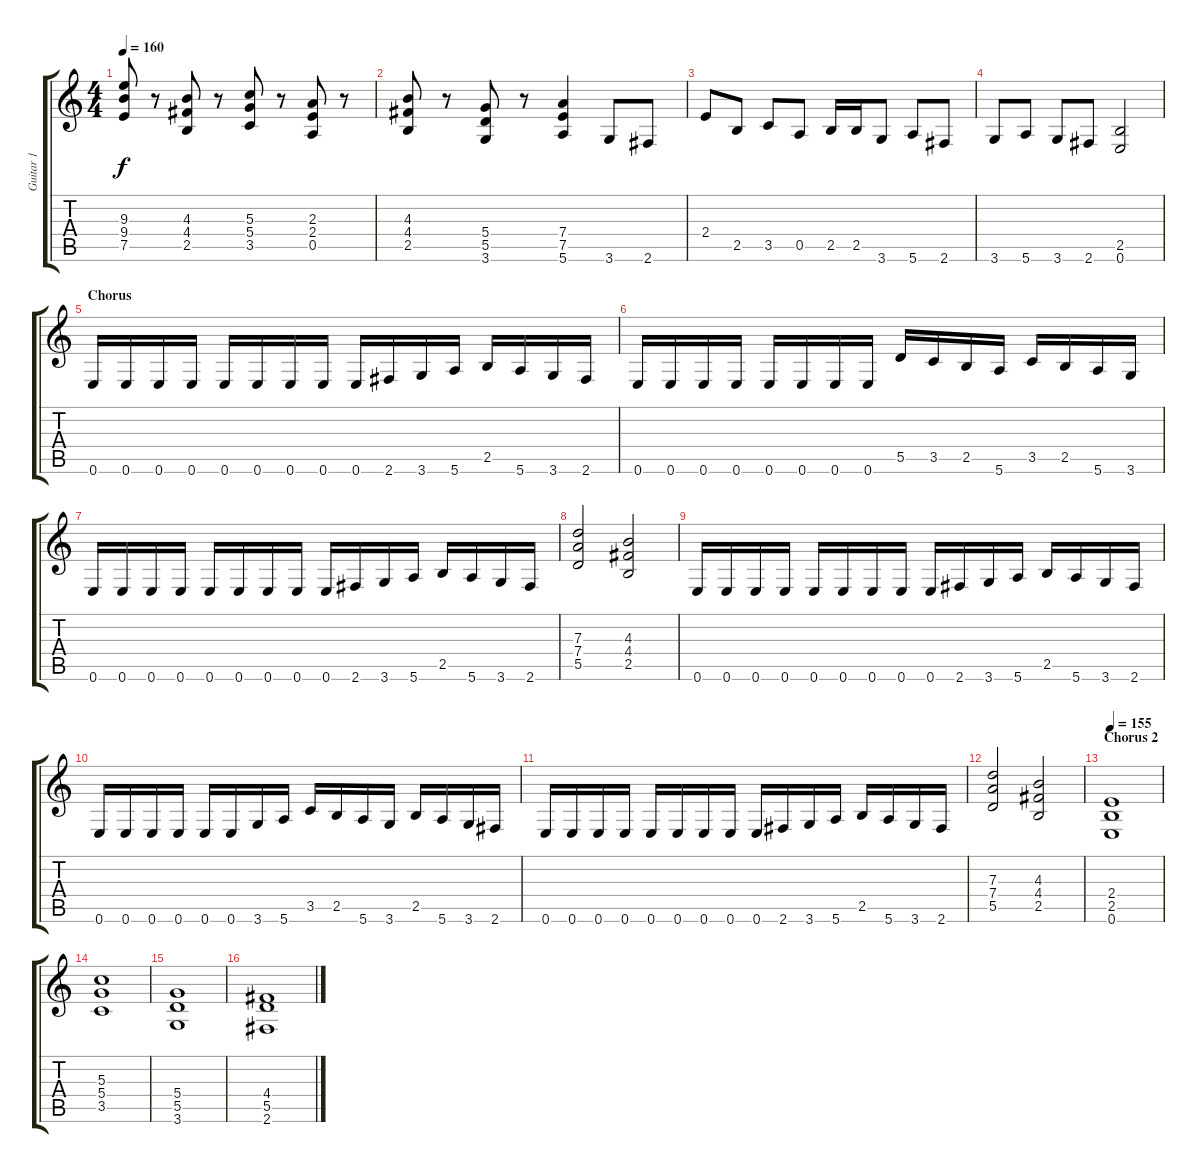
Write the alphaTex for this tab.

\track ("Guitar 1" "Guitar 1") {instrument distortionguitar}
\staff {score tabs}
\tuning (E4 B3 G3 D3 A2 E2) {hide}
\ts (4 4)
\tempo 160
\clef g2
\ks c
(9.3 9.4 7.5).8{dy f} r.8 (4.3 4.4 2.5).8 r.8 (5.3 5.4 3.5).8 r.8 (2.3 2.4 0.5).8 r.8 |
(4.3 4.4 2.5).8 r.8 (5.4 5.5 3.6).8 r.8 (7.4 7.5 5.6).4 3.6.8 2.6.8 |
2.4.8 2.5.8 3.5.8 0.5.8 2.5.16 2.5.16 3.6.8 5.6.8 2.6.8 |
3.6.8 5.6.8 3.6.8 2.6.8 (2.5 0.6).2 |
\section ("" "Chorus")
0.6.16 0.6.16 0.6.16 0.6.16 0.6.16 0.6.16 0.6.16 0.6.16 0.6.16 2.6.16 3.6.16 5.6.16 2.5.16 5.6.16 3.6.16 2.6.16 |
0.6.16 0.6.16 0.6.16 0.6.16 0.6.16 0.6.16 0.6.16 0.6.16 5.5.16 3.5.16 2.5.16 5.6.16 3.5.16 2.5.16 5.6.16 3.6.16 |
0.6.16 0.6.16 0.6.16 0.6.16 0.6.16 0.6.16 0.6.16 0.6.16 0.6.16 2.6.16 3.6.16 5.6.16 2.5.16 5.6.16 3.6.16 2.6.16 |
(7.3 7.4 5.5).2 (4.3 4.4 2.5).2 |
0.6.16 0.6.16 0.6.16 0.6.16 0.6.16 0.6.16 0.6.16 0.6.16 0.6.16 2.6.16 3.6.16 5.6.16 2.5.16 5.6.16 3.6.16 2.6.16 |
0.6.16 0.6.16 0.6.16 0.6.16 0.6.16 0.6.16 3.6.16 5.6.16 3.5.16 2.5.16 5.6.16 3.6.16 2.5.16 5.6.16 3.6.16 2.6.16 |
0.6.16 0.6.16 0.6.16 0.6.16 0.6.16 0.6.16 0.6.16 0.6.16 0.6.16 2.6.16 3.6.16 5.6.16 2.5.16 5.6.16 3.6.16 2.6.16 |
(7.3 7.4 5.5).2 (4.3 4.4 2.5).2 |
\section ("" "Chorus 2")
\tempo 155
(2.4 2.5 0.6).1 |
(5.3 5.4 3.5).1 |
(5.4 5.5 3.6).1 |
(4.4 5.5 2.6).1
